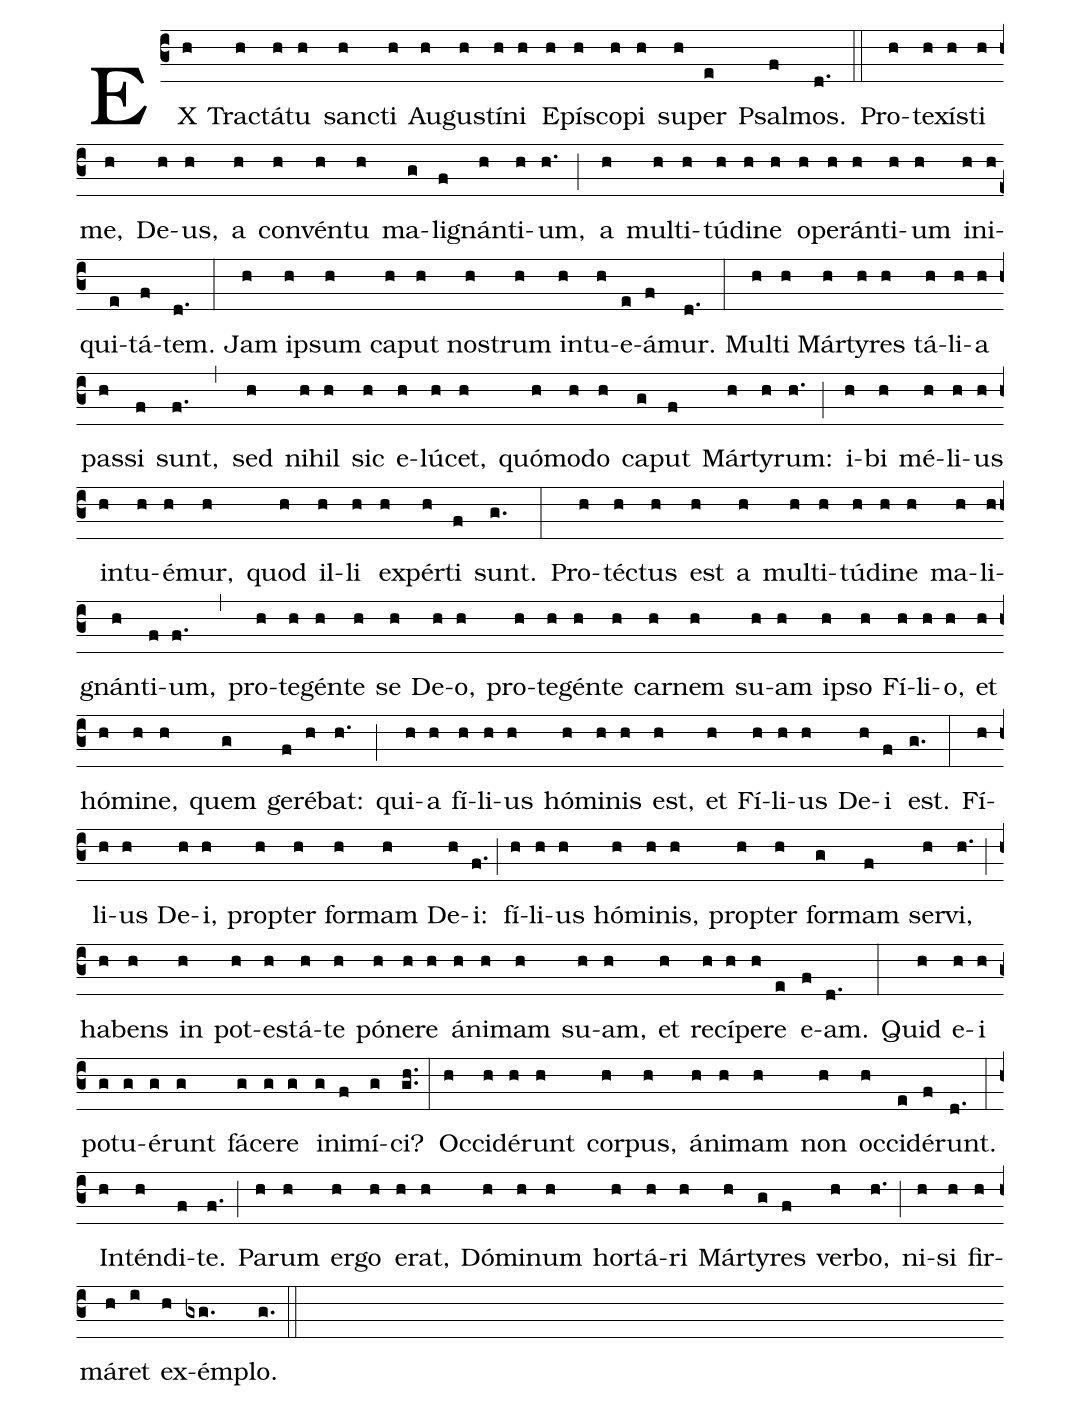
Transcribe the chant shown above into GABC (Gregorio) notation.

%%
(c3) EX(h) Trac(h)tá(h)tu(h) sanc(h)ti(h) Au(h)gus(h)tí(h)ni(h) E(h)pís(h)co(h)pi(h) su(h)per(e) Psal(f)mos.(d.) (::)
Pro(h)te(h)xís(h)ti(h) me,(h) De(h)us,(h) a(h) con(h)vén(h)tu(h) ma(g)li(f)gnán(h)ti(h)um,(h.) (;)
a(h) mul(h)ti(h)tú(h)di(h)ne(h) o(h)pe(h)rán(h)ti(h)um(h) in(h)i(h)qui(e)tá(f)tem.(d.) (:)
Jam(h) ip(h)sum(h) ca(h)put(h) nos(h)trum(h) in(h)tu(h)e(e)á(f)mur.(d.) (:)
Mul(h)ti(h) Már(h)ty(h)res(h) tá(h)li(h)a(h) pas(h)si(f) sunt,(f.) (,)
sed(h) ni(h)hil(h) sic(h) e(h)lú(h)cet,(h) quó(h)mo(h)do(h) ca(g)put(f) Már(h)ty(h)rum:(h.) (;)
i(h)bi(h) mé(h)li(h)us(h) in(h)tu(h)é(h)mur,(h) quod(h) il(h)li(h) ex(h)pér(h)ti(f) sunt.(g.) (:)
Pro(h)téc(h)tus(h) est(h) a(h) mul(h)ti(h)tú(h)di(h)ne(h) ma(h)li(h)gnán(h)ti(f)um,(f.) (,)
pro(h)te(h)gén(h)te(h) se(h) De(h)o,(h) pro(h)te(h)gén(h)te(h) car(h)nem(h) su(h)am(h) ip(h)so(h) Fí(h)li(h)o,(h) et(h) hó(h)mi(h)ne,(h) quem(g) ge(f)ré(h)bat:(h.) (;)
qui(h)a(h) fí(h)li(h)us(h) hó(h)mi(h)nis(h) est,(h) et(h) Fí(h)li(h)us(h) De(h)i(f) est.(g.) (:)
Fí(h)li(h)us(h) De(h)i,(h) prop(h)ter(h) for(h)mam(h) De(h)i:(f.) (;)
fí(h)li(h)us(h) hó(h)mi(h)nis,(h) prop(h)ter(h) for(g)mam(f) ser(h)vi,(h.) (;)
ha(h)bens(h) in(h) pot(h)es(h)tá(h)te(h) pó(h)ne(h)re(h) á(h)ni(h)mam(h) su(h)am,(h) et(h) re(h)cí(h)pe(h)re(e) e(f)am.(d.) (:)
Quid(h) e(h)i(h) pot(g)u(g)é(g)runt(g) fá(g)ce(g)re(g) in(g)i(f)mí(g)ci?(gh..) (:)
Oc(h)ci(h)dé(h)runt(h) cor(h)pus,(h) á(h)ni(h)mam(h) non(h) oc(h)ci(e)dé(f)runt.(d.) (:)
In(h)tén(h)di(f)te.(f.) (;)
Pa(h)rum(h) er(h)go(h) e(h)rat,(h) Dó(h)mi(h)num(h) hor(h)tá(h)ri(h) Már(h)ty(g)res(f) ver(h)bo,(h.) (;)
ni(h)si(h) fir(h)má(h)ret(i) ex(h)ém(gxg.)plo.(g.) (::)
